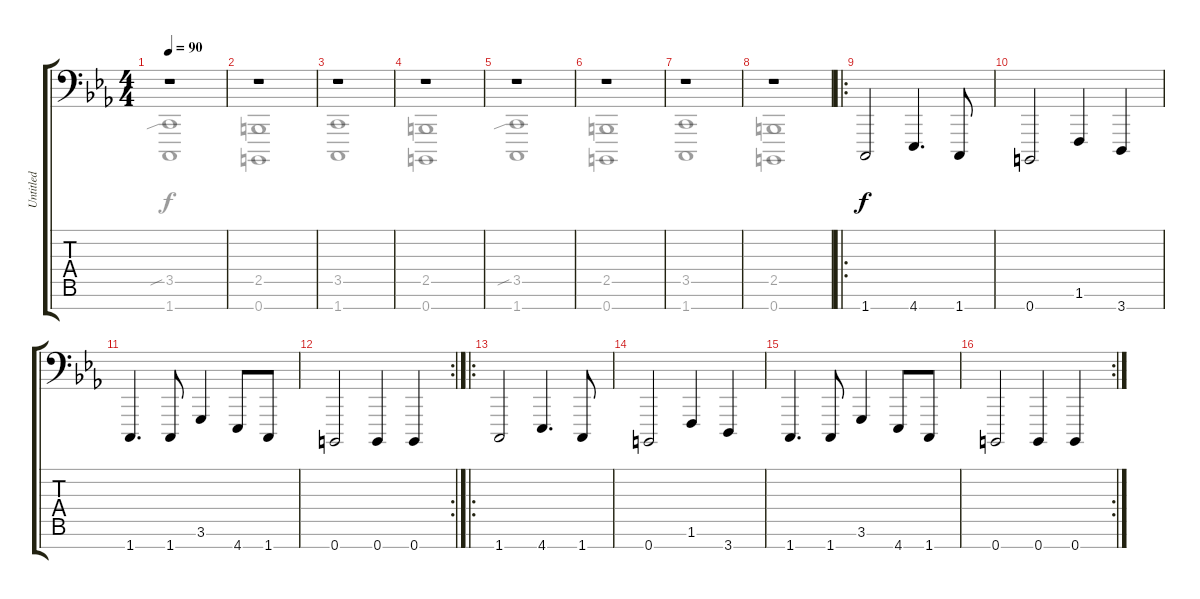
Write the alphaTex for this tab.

\track ("Untitled" "Untitled") {instrument stringensemble1}
\staff {score tabs}
\tuning (E3 B2 G2 D2 A1 E1 B0) {hide}
\voice
\ts (4 4)
\tempo 90
\clef f4
\ks eb
r.1{dy fff} |
r.1 |
r.1 |
r.1 |
r.1 |
r.1 |
r.1 |
r.1 |
\ro
1.7.2{dy f} 4.7.4{d} 1.7.8 |
0.7.2 1.6.4 3.7.4 |
1.7.4{d} 1.7.8 3.6.4 4.7.8 1.7.8 |
\rc 2
0.7.2 0.7.4 0.7.4 |
\ro
1.7.2 4.7.4{d} 1.7.8 |
0.7.2 1.6.4 3.7.4 |
1.7.4{d} 1.7.8 3.6.4 4.7.8 1.7.8 |
\rc 2
0.7.2 0.7.4 0.7.4
\voice
\clef f4
\ottava regular
\simile none
\ks eb
(3.5{sib} 1.7).1{dy f} |
(2.5 0.7).1 |
(3.5 1.7).1 |
(2.5 0.7).1 |
(3.5{sib} 1.7).1 |
(2.5 0.7).1 |
(3.5 1.7).1 |
(2.5 0.7).1 |
|
|
|
|
|
|
|
